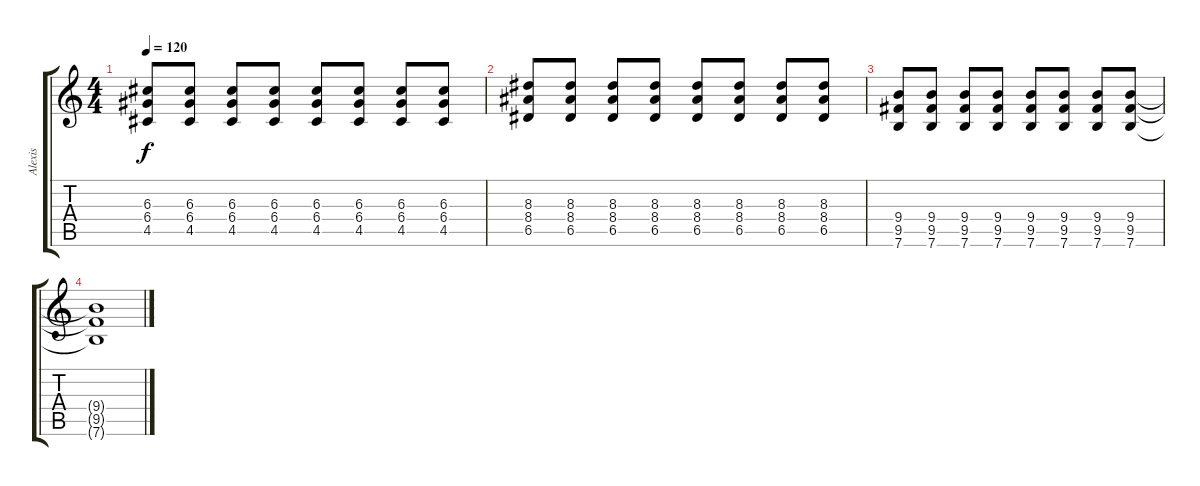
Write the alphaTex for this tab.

\track ("Alexis" "Alexis") {instrument overdrivenguitar}
\staff {score tabs}
\tuning (E4 B3 G3 D3 A2 E2) {hide}
\ts (4 4)
\tempo 120
\clef g2
\ks c
(6.3 6.4 4.5).8{dy f} (6.3 6.4 4.5).8 (6.3 6.4 4.5).8 (6.3 6.4 4.5).8 (6.3 6.4 4.5).8 (6.3 6.4 4.5).8 (6.3 6.4 4.5).8 (6.3 6.4 4.5).8 |
(8.3 8.4 6.5).8 (8.3 8.4 6.5).8 (8.3 8.4 6.5).8 (8.3 8.4 6.5).8 (8.3 8.4 6.5).8 (8.3 8.4 6.5).8 (8.3 8.4 6.5).8 (8.3 8.4 6.5).8 |
(9.4 9.5 7.6).8 (9.4 9.5 7.6).8 (9.4 9.5 7.6).8 (9.4 9.5 7.6).8 (9.4 9.5 7.6).8 (9.4 9.5 7.6).8 (9.4 9.5 7.6).8 (9.4 9.5 7.6).8 |
(9.4{t} 9.5{t} 7.6{t}).1
